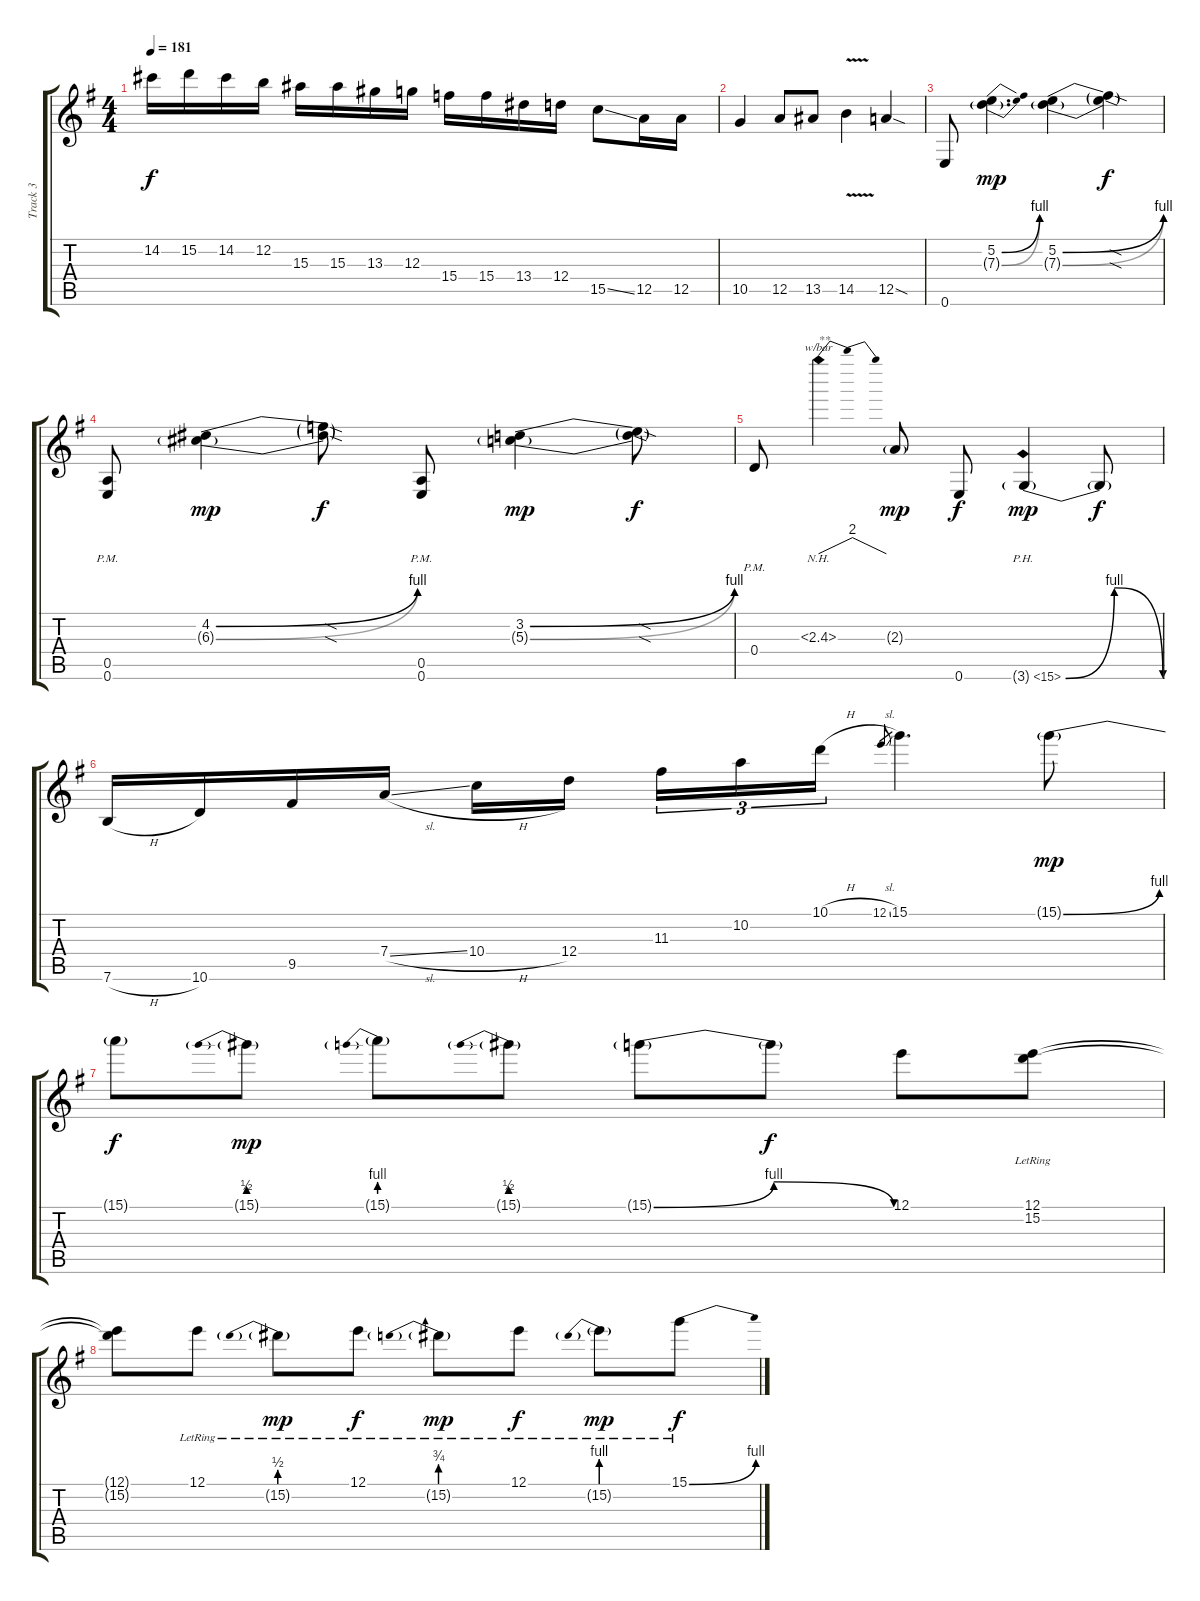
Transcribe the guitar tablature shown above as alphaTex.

\track ("Track 3" "Track 3") {instrument distortionguitar}
\staff {score tabs}
\tuning (E4 B3 G3 D3 A2 E2) {hide}
\ts (4 4)
\tempo 181
\clef g2
\ks g
14.2.16{dy f} 15.2.16 14.2.16 12.2.16 15.3.16 15.3.16 13.3.16 12.3.16 15.4.16 15.4.16 13.4.16 12.4.16 15.5{ss}.8 12.5.16 12.5.16 |
10.5.4 12.5.8 13.5.8 14.5{v}.4 12.5{sod}.4 |
0.6.8 (5.2{be (bend 0 0 60 4)} 7.3{be (bend 0 0 60 4) g}).4{d dy mp} (5.2{be (bend 0 0 60 4)} 7.3{be (bend 0 0 60 4) g}).4 (5.2{sod t} 7.3{sod t}).4{dy f} |
(0.5{pm} 0.6{pm}).8 (4.2{be (bend 0 0 60 4)} 6.3{be (bend 0 0 60 4) g}).4{dy mp} (4.2{sod t} 6.3{sod t}).8{dy f} (0.5{pm} 0.6{pm}).8 (3.2{be (bend 0 0 60 4)} 5.3{be (bend 0 0 60 4) g}).4{dy mp} (3.2{sod t} 5.3{sod t}).8{dy f} |
0.4{pm}.8 2.3{nh}.4{tbe (dip default 0 0 30 8 60 0) txt "**"} 2.3{g}.8{dy mp} 0.6.8{dy f} 3.6{be (bendrelease 0 0 30 4 30 4 60 0) ph 12 g}.4{dy mp} 3.6{t}.8{dy f} |
7.6{h}.16 10.6.16 9.5.16 7.4{sl}.16 10.4{h}.16 12.4.16{beam splitsecondary} 11.3.16{tu (3 2)} 10.2.16{tu (3 2)} 10.1{h}.16{tu (3 2)} 12.1{sl}.8{gr} 15.1.4{d} 15.1{be (bend 0 0 60 4) g}.8{dy mp} |
15.1{t}.8{dy f} 15.1{be (prebend 0 2 60 2) g}.8{dy mp} 15.1{be (prebend 0 4 60 4) g}.8 15.1{be (prebend 0 2 60 2) g}.8 15.1{be (bendrelease 0 0 30 4 30 4 60 0) g}.8 15.1{t}.8{dy f} 12.1.8 (12.1{lr} 15.2{lr}).8 |
(12.1{t} 15.2{t}).8 12.1{lr}.8 15.2{be (prebend 0 2 60 2) g lr}.8{dy mp} 12.1{lr}.8{dy f} 15.2{be (prebend 0 3 60 3) g lr}.8{dy mp} 12.1{lr}.8{dy f} 15.2{be (prebend 0 4 60 4) g lr}.8{dy mp} 15.1{be (bend 0 0 60 4) lr}.8{dy f}
